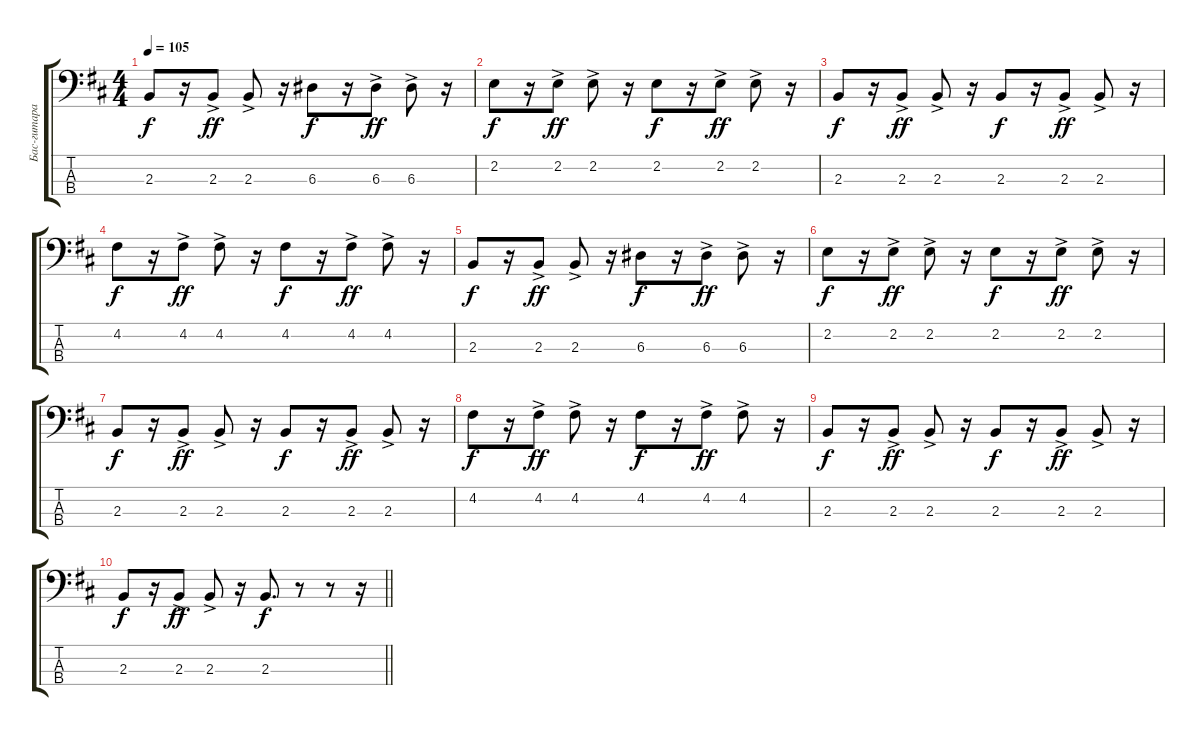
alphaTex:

\track ("Бас-гитара" "Бас-гитара") {instrument electricbassfinger}
\staff {score tabs}
\tuning (G2 D2 A1 E1) {hide}
\ts (4 4)
\tempo 105
\clef f4
\ks bminor
2.3.8{dy f} r.16 2.3{ac}.8{dy ff} 2.3{ac}.8 r.16 6.3.8{dy f} r.16 6.3{ac}.8{dy ff} 6.3{ac}.8 r.16 |
2.2.8{dy f} r.16 2.2{ac}.8{dy ff} 2.2{ac}.8 r.16 2.2.8{dy f} r.16 2.2{ac}.8{dy ff} 2.2{ac}.8 r.16 |
2.3.8{dy f} r.16 2.3{ac}.8{dy ff} 2.3{ac}.8 r.16 2.3.8{dy f} r.16 2.3{ac}.8{dy ff} 2.3{ac}.8 r.16 |
4.2.8{dy f} r.16 4.2{ac}.8{dy ff} 4.2{ac}.8 r.16 4.2.8{dy f} r.16 4.2{ac}.8{dy ff} 4.2{ac}.8 r.16 |
2.3.8{dy f} r.16 2.3{ac}.8{dy ff} 2.3{ac}.8 r.16 6.3.8{dy f} r.16 6.3{ac}.8{dy ff} 6.3{ac}.8 r.16 |
2.2.8{dy f} r.16 2.2{ac}.8{dy ff} 2.2{ac}.8 r.16 2.2.8{dy f} r.16 2.2{ac}.8{dy ff} 2.2{ac}.8 r.16 |
2.3.8{dy f} r.16 2.3{ac}.8{dy ff} 2.3{ac}.8 r.16 2.3.8{dy f} r.16 2.3{ac}.8{dy ff} 2.3{ac}.8 r.16 |
4.2.8{dy f} r.16 4.2{ac}.8{dy ff} 4.2{ac}.8 r.16 4.2.8{dy f} r.16 4.2{ac}.8{dy ff} 4.2{ac}.8 r.16 |
2.3.8{dy f} r.16 2.3{ac}.8{dy ff} 2.3{ac}.8 r.16 2.3.8{dy f} r.16 2.3{ac}.8{dy ff} 2.3{ac}.8 r.16 |
\barLineRight lightlight
2.3.8{dy f} r.16 2.3{ac}.8{dy ff} 2.3{ac}.8 r.16 2.3.8{d dy f} r.8 r.8 r.16
